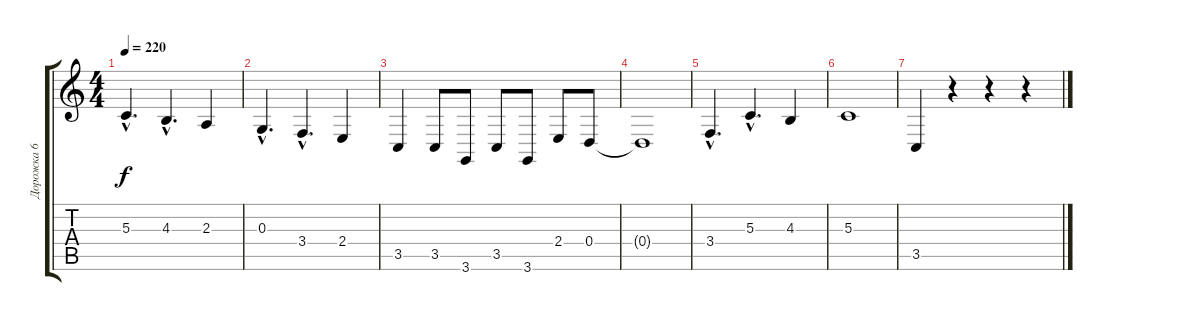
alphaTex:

\track ("Дорожка 6" "Дорожка 6") {instrument trumpet}
\staff {score tabs}
\tuning (E4 B3 G3 D3 A2 E2) {hide}
\ts (4 4)
\tempo 220
\clef g2
\ks c
5.3{hac}.4{d dy f} 4.3{hac}.4{d} 2.3.4 |
0.3{hac}.4{d} 3.4{hac}.4{d} 2.4.4 |
3.5.4 3.5.8 3.6.8 3.5.8 3.6.8 2.4.8 0.4.8 |
0.4{t}.1 |
3.4{hac}.4{d} 5.3{hac}.4{d} 4.3.4 |
5.3.1 |
3.5.4 r.4 r.4 r.4
